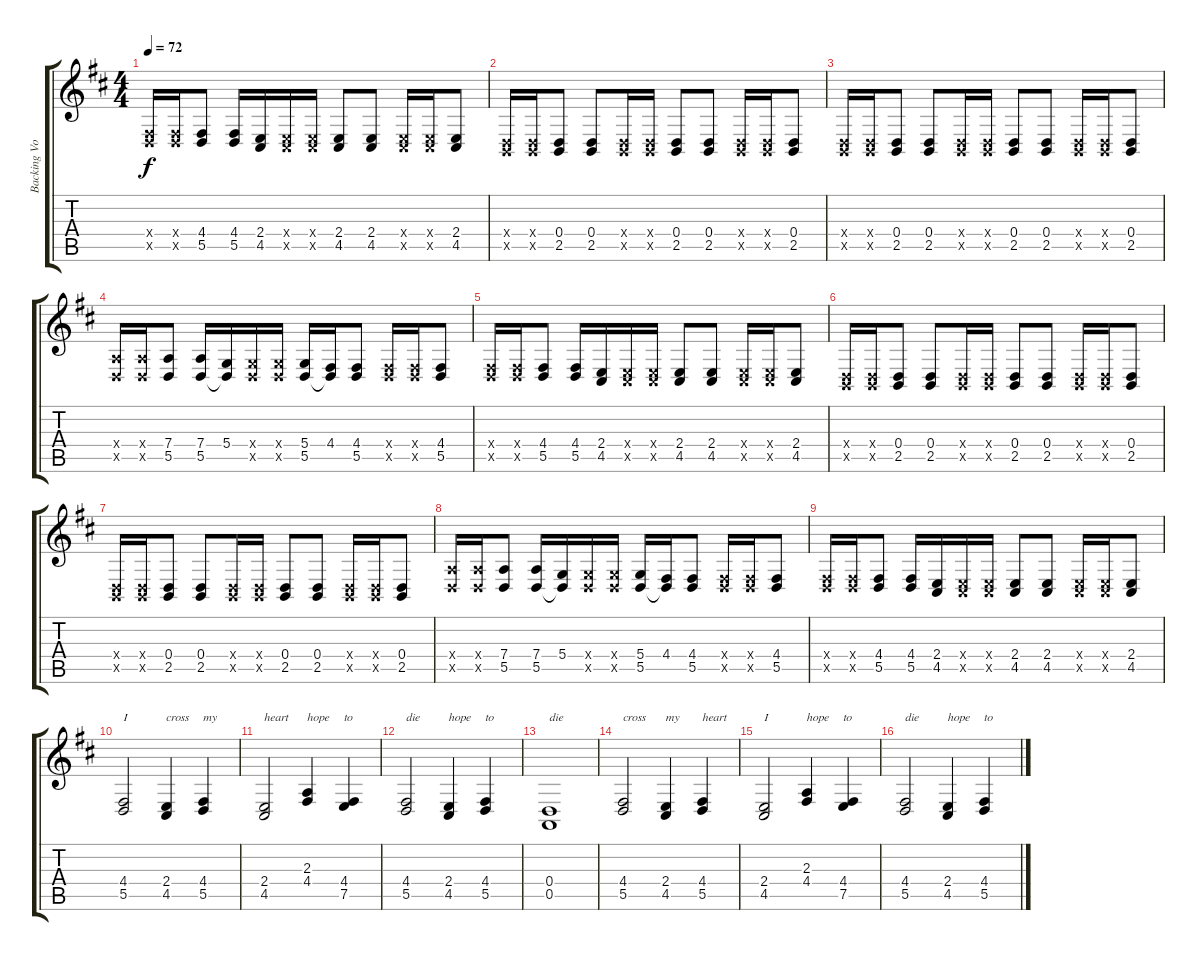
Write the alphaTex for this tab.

\track ("Backing Vocals" "Backing Vo") {instrument choiraahs}
\staff {score tabs}
\tuning (E4 B3 G3 D3 A2 E2) {hide}
\ts (4 4)
\tempo 72
\clef g2
\ks d
(4.4{x} 5.5{x}).16{dy f} (4.4{x} 5.5{x}).16 (4.4 5.5).8 (4.4 5.5).16 (2.4 4.5).16 (2.4{x} 4.5{x}).16 (2.4{x} 4.5{x}).16 (2.4 4.5).8 (2.4 4.5).8 (2.4{x} 4.5{x}).16 (2.4{x} 4.5{x}).16 (2.4 4.5).8 |
(0.4{x} 2.5{x}).16 (0.4{x} 2.5{x}).16 (0.4 2.5).8 (0.4 2.5).8 (0.4{x} 2.5{x}).16 (0.4{x} 2.5{x}).16 (0.4 2.5).8 (0.4 2.5).8 (0.4{x} 2.5{x}).16 (0.4{x} 2.5{x}).16 (0.4 2.5).8 |
(0.4{x} 2.5{x}).16 (0.4{x} 2.5{x}).16 (0.4 2.5).8 (0.4 2.5).8 (0.4{x} 2.5{x}).16 (0.4{x} 2.5{x}).16 (0.4 2.5).8 (0.4 2.5).8 (0.4{x} 2.5{x}).16 (0.4{x} 2.5{x}).16 (0.4 2.5).8 |
(7.4{x} 5.5{x}).16 (7.4{x} 5.5{x}).16 (7.4 5.5).8 (7.4 5.5).16 (5.4 5.5{t}).16 (5.4{x} 5.5{x}).16 (5.4{x} 5.5{x}).16 (5.4 5.5).16 (4.4 5.5{t}).16 (4.4 5.5).8 (4.4{x} 5.5{x}).16 (4.4{x} 5.5{x}).16 (4.4 5.5).8 |
(4.4{x} 5.5{x}).16 (4.4{x} 5.5{x}).16 (4.4 5.5).8 (4.4 5.5).16 (2.4 4.5).16 (2.4{x} 4.5{x}).16 (2.4{x} 4.5{x}).16 (2.4 4.5).8 (2.4 4.5).8 (2.4{x} 4.5{x}).16 (2.4{x} 4.5{x}).16 (2.4 4.5).8 |
(0.4{x} 2.5{x}).16 (0.4{x} 2.5{x}).16 (0.4 2.5).8 (0.4 2.5).8 (0.4{x} 2.5{x}).16 (0.4{x} 2.5{x}).16 (0.4 2.5).8 (0.4 2.5).8 (0.4{x} 2.5{x}).16 (0.4{x} 2.5{x}).16 (0.4 2.5).8 |
(0.4{x} 2.5{x}).16 (0.4{x} 2.5{x}).16 (0.4 2.5).8 (0.4 2.5).8 (0.4{x} 2.5{x}).16 (0.4{x} 2.5{x}).16 (0.4 2.5).8 (0.4 2.5).8 (0.4{x} 2.5{x}).16 (0.4{x} 2.5{x}).16 (0.4 2.5).8 |
(7.4{x} 5.5{x}).16 (7.4{x} 5.5{x}).16 (7.4 5.5).8 (7.4 5.5).16 (5.4 5.5{t}).16 (5.4{x} 5.5{x}).16 (5.4{x} 5.5{x}).16 (5.4 5.5).16 (4.4 5.5{t}).16 (4.4 5.5).8 (4.4{x} 5.5{x}).16 (4.4{x} 5.5{x}).16 (4.4 5.5).8 |
(4.4{x} 5.5{x}).16 (4.4{x} 5.5{x}).16 (4.4 5.5).8 (4.4 5.5).16 (2.4 4.5).16 (2.4{x} 4.5{x}).16 (2.4{x} 4.5{x}).16 (2.4 4.5).8 (2.4 4.5).8 (2.4{x} 4.5{x}).16 (2.4{x} 4.5{x}).16 (2.4 4.5).8 |
(4.4 5.5).2{txt "I"} (2.4 4.5).4{txt "cross"} (4.4 5.5).4{txt "my"} |
(2.4 4.5).2{txt "heart"} (2.3 4.4).4{txt "hope"} (4.4 7.5).4{txt "to"} |
(4.4 5.5).2{txt "die"} (2.4 4.5).4{txt "hope"} (4.4 5.5).4{txt "to"} |
(0.4 0.5).1{txt "die"} |
(4.4 5.5).2{txt "cross"} (2.4 4.5).4{txt "my"} (4.4 5.5).4{txt "heart"} |
(2.4 4.5).2{txt "I"} (2.3 4.4).4{txt "hope"} (4.4 7.5).4{txt "to"} |
(4.4 5.5).2{txt "die"} (2.4 4.5).4{txt "hope"} (4.4 5.5).4{txt "to"}
